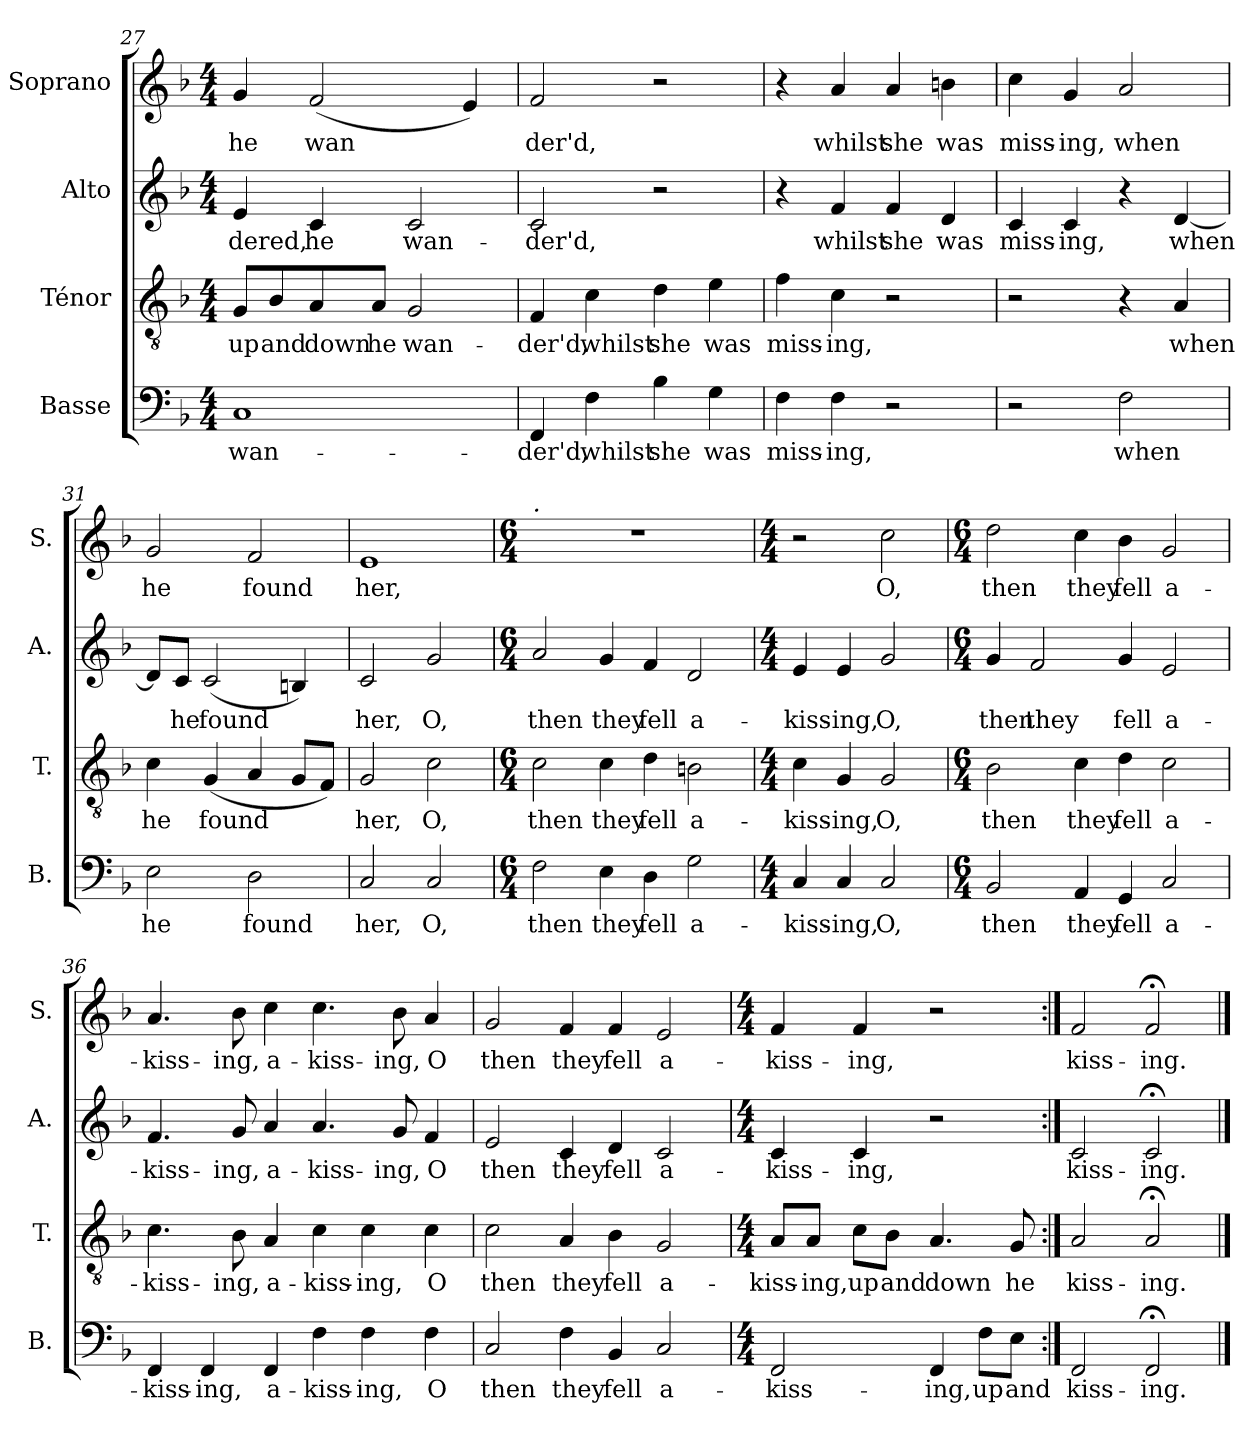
**kern	**text	**kern	**text	**kern	**text	**kern	**text
*part4	*part4	*part3	*part3	*part2	*part2	*part1	*part1
*staff4	*staff4	*staff3	*staff3	*staff2	*staff2	*staff1	*staff1
*I"Basse	*	*I"Ténor	*	*I"Alto	*	*I"Soprano	*
*I'B.	*	*I'T.	*	*I'A.	*	*I'S.	*
!!LO:PB:g=z
*clefF4	*	*clefGv2	*	*clefG2	*	*clefG2	*
*k[b-]	*	*k[b-]	*	*k[b-]	*	*k[b-]	*
*F:	*	*F:	*	*F:	*	*F:	*
*M4/4	*	*M4/4	*	*M4/4	*	*M4/4	*
=27	=27	=27	=27	=27	=27	=27	=27
!	!LO:LY:b	!	!LO:LY:b	!	!LO:LY:b	!	!LO:LY:b
1C	wan-	8G/L	up	4e/	dered,	4g/	he
!	!	!	!LO:LY:b	!	!	!	!
.	.	8B-/	and	.	.	.	.
!	!	!	!LO:LY:b	!	!LO:LY:b	!	!LO:LY:b
.	.	8A/	down	4c/	he	(<2f/	wan
!	!	!	!LO:LY:b	!	!	!	!
.	.	8A/J	he	.	.	.	.
!	!	!	!LO:LY:b	!	!LO:LY:b	!	!
.	.	2G/	wan-	2c/	wan-	.	.
.	.	.	.	.	.	4e/)	.
=28	=28	=28	=28	=28	=28	=28	=28
!	!LO:LY:b	!	!LO:LY:b	!	!LO:LY:b	!	!LO:LY:b
4FF/	-der'd,	4F/	-der'd,	2c/	-der'd,	2f/	der'd,
!	!LO:LY:b	!	!LO:LY:b	!	!	!	!
4F\	whilst	4c\	whilst	.	.	.	.
!	!LO:LY:b	!	!LO:LY:b	!	!	!	!
4B-\	she	4d\	she	2r	.	2r	.
!	!LO:LY:b	!	!LO:LY:b	!	!	!	!
4G\	was	4e\	was	.	.	.	.
=29	=29	=29	=29	=29	=29	=29	=29
!	!LO:LY:b	!	!LO:LY:b	!	!	!	!
4F\	miss-	4f\	miss-	4r	.	4r	.
!	!LO:LY:b	!	!LO:LY:b	!	!LO:LY:b	!	!LO:LY:b
4F\	-ing,	4c\	-ing,	4f/	whilst	4a/	whilst
!	!	!	!	!	!LO:LY:b	!	!LO:LY:b
2r	.	2r	.	4f/	she	4a/	she
!	!	!	!	!	!LO:LY:b	!	!LO:LY:b
.	.	.	.	4d/	was	4bn\	was
=30	=30	=30	=30	=30	=30	=30	=30
!	!	!	!	!	!LO:LY:b	!	!LO:LY:b
2r	.	2r	.	4c/	miss-	4cc\	miss-
!	!	!	!	!	!LO:LY:b	!	!LO:LY:b
.	.	.	.	4c/	-ing,	4g/	-ing,
!	!LO:LY:b	!	!	!	!	!	!LO:LY:b
2F\	when	4r	.	4r	.	2a/	when
!	!	!	!LO:LY:b	!	!LO:LY:b	!	!
.	.	4A/	when	[4d/	when	.	.
=31	=31	=31	=31	=31	=31	=31	=31
!	!LO:LY:b	!	!LO:LY:b	!	!	!	!LO:LY:b
2E\	he	4c\	he	8d/L]	.	2g/	he
!	!	!	!	!	!LO:LY:b	!	!
.	.	.	.	8c/J	he	.	.
!	!	!	!LO:LY:b	!	!LO:LY:b	!	!
.	.	(<4G/	found	(<2c/	found	.	.
!	!LO:LY:b	!	!	!	!	!	!LO:LY:b
2D\	found	4A/	.	.	.	2f/	found
.	.	8G/L	.	4Bn/)	.	.	.
.	.	8F/J)	.	.	.	.	.
!!LO:LB:g=z
=32	=32	=32	=32	=32	=32	=32	=32
!	!LO:LY:b	!	!LO:LY:b	!	!LO:LY:b	!	!LO:LY:b
2C/	her,	2G/	her,	2c/	her,	1e	her,
!	!LO:LY:b	!	!LO:LY:b	!	!LO:LY:b	!	!
2C/	O,	2c\	O,	2g/	O,	.	.
=33	=33	=33	=33	=33	=33	=33	=33
*M6/4	*	*M6/4	*	*M6/4	*	*M6/4	*
!	!	!	!	!	!	!LO:TX:a:i:t=.	!
!	!LO:LY:b	!	!LO:LY:b	!	!LO:LY:b	!	!
2F\	then	2c\	then	2a/	then	1.r	.
!	!LO:LY:b	!	!LO:LY:b	!	!LO:LY:b	!	!
4E\	they	4c\	they	4g/	they	.	.
!	!LO:LY:b	!	!LO:LY:b	!	!LO:LY:b	!	!
4D\	fell	4d\	fell	4f/	fell	.	.
!	!LO:LY:b	!	!LO:LY:b	!	!LO:LY:b	!	!
2G\	a-	2Bn\	a-	2d/	a-	.	.
=34	=34	=34	=34	=34	=34	=34	=34
*M4/4	*	*M4/4	*	*M4/4	*	*M4/4	*
!	!LO:LY:b	!	!LO:LY:b	!	!LO:LY:b	!	!
4C/	-kiss-	4c\	-kiss-	4e/	-kiss-	2r	.
!	!LO:LY:b	!	!LO:LY:b	!	!LO:LY:b	!	!
4C/	-ing,	4G/	-ing,	4e/	-ing,	.	.
!	!LO:LY:b	!	!LO:LY:b	!	!LO:LY:b	!	!LO:LY:b
2C/	O,	2G/	O,	2g/	O,	2cc\	O,
=35	=35	=35	=35	=35	=35	=35	=35
*M6/4	*	*M6/4	*	*M6/4	*	*M6/4	*
!	!LO:LY:b	!	!LO:LY:b	!	!LO:LY:b	!	!LO:LY:b
2BB-/	then	2B-\	then	4g/	then	2dd\	then
!	!	!	!	!	!LO:LY:b	!	!
.	.	.	.	2f/	they	.	.
!	!LO:LY:b	!	!LO:LY:b	!	!	!	!LO:LY:b
4AA/	they	4c\	they	.	.	4cc\	they
!	!LO:LY:b	!	!LO:LY:b	!	!LO:LY:b	!	!LO:LY:b
4GG/	fell	4d\	fell	4g/	fell	4b-\	fell
!	!LO:LY:b	!	!LO:LY:b	!	!LO:LY:b	!	!LO:LY:b
2C/	a-	2c\	a-	2e/	a-	2g/	a-
=36	=36	=36	=36	=36	=36	=36	=36
!	!LO:LY:b	!	!LO:LY:b	!	!LO:LY:b	!	!LO:LY:b
4FF/	-kiss-	4.c\	-kiss-	4.f/	-kiss-	4.a/	-kiss-
!	!LO:LY:b	!	!	!	!	!	!
4FF/	-ing,	.	.	.	.	.	.
!	!	!	!LO:LY:b	!	!LO:LY:b	!	!LO:LY:b
.	.	8B-\	-ing,	8g/	-ing,	8b-\	-ing,
!	!LO:LY:b	!	!LO:LY:b	!	!LO:LY:b	!	!LO:LY:b
4FF/	a-	4A/	a-	4a/	a-	4cc\	a-
!	!LO:LY:b	!	!LO:LY:b	!	!LO:LY:b	!	!LO:LY:b
4F\	-kiss-	4c\	-kiss-	4.a/	-kiss-	4.cc\	-kiss-
!	!LO:LY:b	!	!LO:LY:b	!	!	!	!
4F\	-ing,	4c\	-ing,	.	.	.	.
!	!	!	!	!	!LO:LY:b	!	!LO:LY:b
.	.	.	.	8g/	-ing,	8b-\	-ing,
!	!LO:LY:b	!	!LO:LY:b	!	!LO:LY:b	!	!LO:LY:b
4F\	O	4c\	O	4f/	O	4a/	O
!!LO:LB:g=z
=37	=37	=37	=37	=37	=37	=37	=37
!	!LO:LY:b	!	!LO:LY:b	!	!LO:LY:b	!	!LO:LY:b
2C/	then	2c\	then	2e/	then	2g/	then
!	!LO:LY:b	!	!LO:LY:b	!	!LO:LY:b	!	!LO:LY:b
4F\	they	4A/	they	4c/	they	4f/	they
!	!LO:LY:b	!	!LO:LY:b	!	!LO:LY:b	!	!LO:LY:b
4BB-/	fell	4B-\	fell	4d/	fell	4f/	fell
!	!LO:LY:b	!	!LO:LY:b	!	!LO:LY:b	!	!LO:LY:b
2C/	a-	2G/	a-	2c/	a-	2e/	a-
=38	=38	=38	=38	=38	=38	=38	=38
*M4/4	*	*M4/4	*	*M4/4	*	*M4/4	*
!	!LO:LY:b	!	!LO:LY:b	!	!LO:LY:b	!	!LO:LY:b
2FF/	kiss-	8A/L	-kiss-	4c/	-kiss-	4f/	-kiss-
!	!	!	!LO:LY:b	!	!	!	!
.	.	8A/J	-ing,	.	.	.	.
!	!	!	!LO:LY:b	!	!LO:LY:b	!	!LO:LY:b
.	.	8c\L	up	4c/	-ing,	4f/	-ing,
!	!	!	!LO:LY:b	!	!	!	!
.	.	8B-\J	and	.	.	.	.
!	!LO:LY:b	!	!LO:LY:b	!	!	!	!
4FF/	-ing,	4.A/	down	2r	.	2r	.
!	!LO:LY:b	!	!	!	!	!	!
8F\L	up	.	.	.	.	.	.
!	!LO:LY:b	!	!LO:LY:b	!	!	!	!
8E\J	and	8G/	he	.	.	.	.
=39:|!	=39:|!	=39:|!	=39:|!	=39:|!	=39:|!	=39:|!	=39:|!
!	!LO:LY:b	!	!LO:LY:b	!	!LO:LY:b	!	!LO:LY:b
2FF/	kiss-	2A/	kiss-	2c/	kiss-	2f/	kiss-
!	!LO:LY:b	!	!LO:LY:b	!	!LO:LY:b	!	!LO:LY:b
2FF;</	-ing.	2A;</	-ing.	2c;</	-ing.	2f;</	-ing.
==	==	==	==	==	==	==	==
*-	*-	*-	*-	*-	*-	*-	*-
